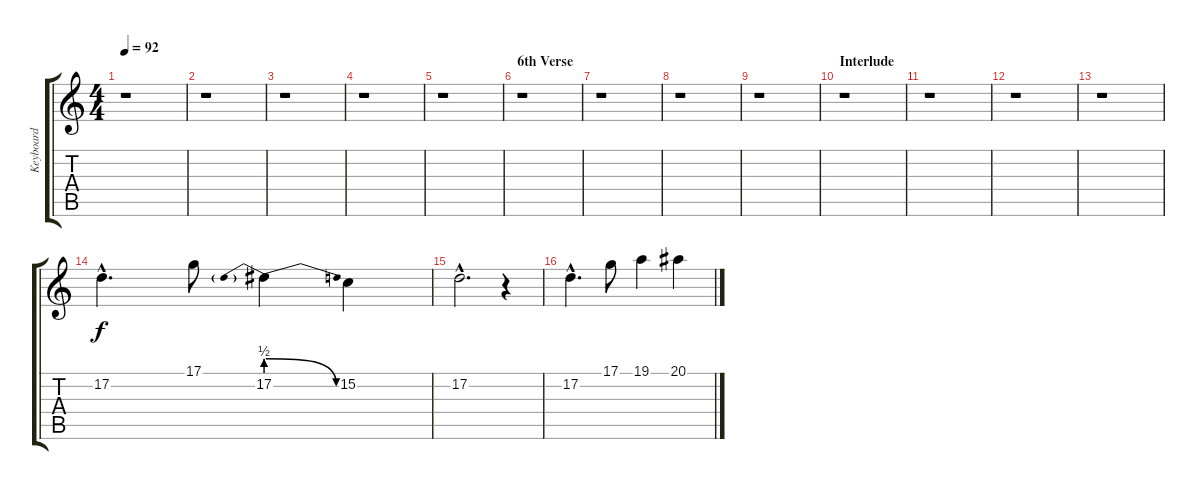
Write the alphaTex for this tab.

\track ("Keyboard" "Keyboard") {instrument pad4choir}
\staff {score tabs}
\tuning (D4 A3 F3 C3 G2 D2) {hide}
\ts (4 4)
\tempo 92
\clef g2
\ks c
r.1{dy f} |
r.1 |
r.1 |
r.1 |
r.1 |
\section ("" "6th Verse")
r.1 |
r.1 |
r.1 |
r.1 |
\section ("" "Interlude")
r.1 |
r.1 |
r.1 |
r.1 |
17.2{hac}.4{d volume 12} 17.1.8 17.2{be (prebendrelease 0 2 60 0)}.4 15.2.4 |
17.2{hac}.2{d} r.4 |
17.2{hac}.4{d} 17.1.8 19.1.4 20.1.4
